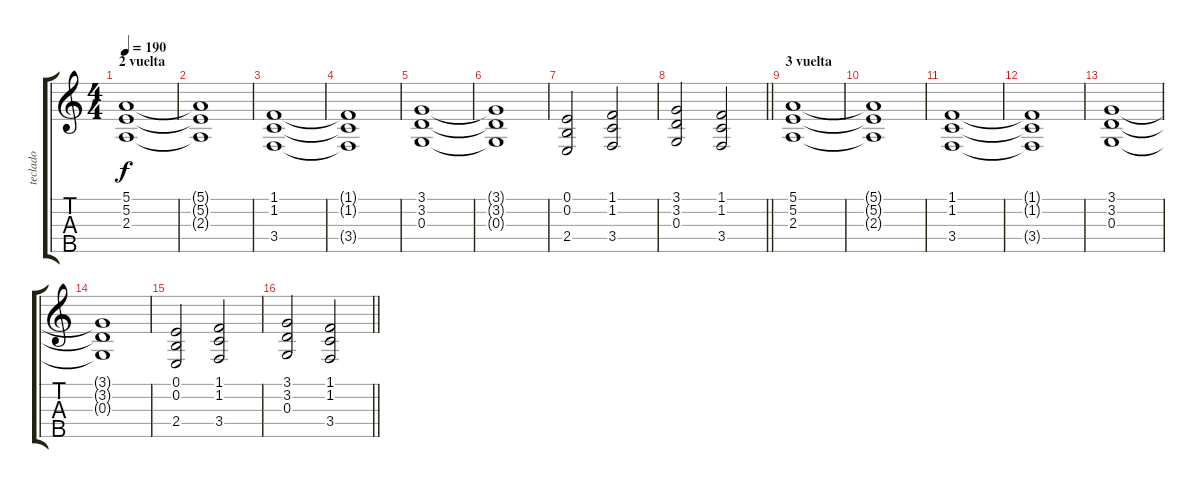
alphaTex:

\track ("teclado" "teclado") {instrument stringensemble1}
\staff {score tabs}
\tuning (E4 B3 G3 D3 A2) {hide}
\ts (4 4)
\section ("" "2 vuelta")
\tempo 190
\clef g2
\ks c
(5.1 5.2 2.3).1{dy f} |
(5.1{t} 5.2{t} 2.3{t}).1 |
(1.1 1.2 3.4).1 |
(1.1{t} 1.2{t} 3.4{t}).1 |
(3.1 3.2 0.3).1 |
(3.1{t} 3.2{t} 0.3{t}).1 |
(0.1 0.2 2.4).2 (1.1 1.2 3.4).2 |
\barLineRight lightlight
(3.1 3.2 0.3).2 (1.1 1.2 3.4).2 |
\section ("" "3 vuelta")
(5.1 5.2 2.3).1 |
(5.1{t} 5.2{t} 2.3{t}).1 |
(1.1 1.2 3.4).1 |
(1.1{t} 1.2{t} 3.4{t}).1 |
(3.1 3.2 0.3).1 |
(3.1{t} 3.2{t} 0.3{t}).1 |
(0.1 0.2 2.4).2 (1.1 1.2 3.4).2 |
\barLineRight lightlight
(3.1 3.2 0.3).2 (1.1 1.2 3.4).2
